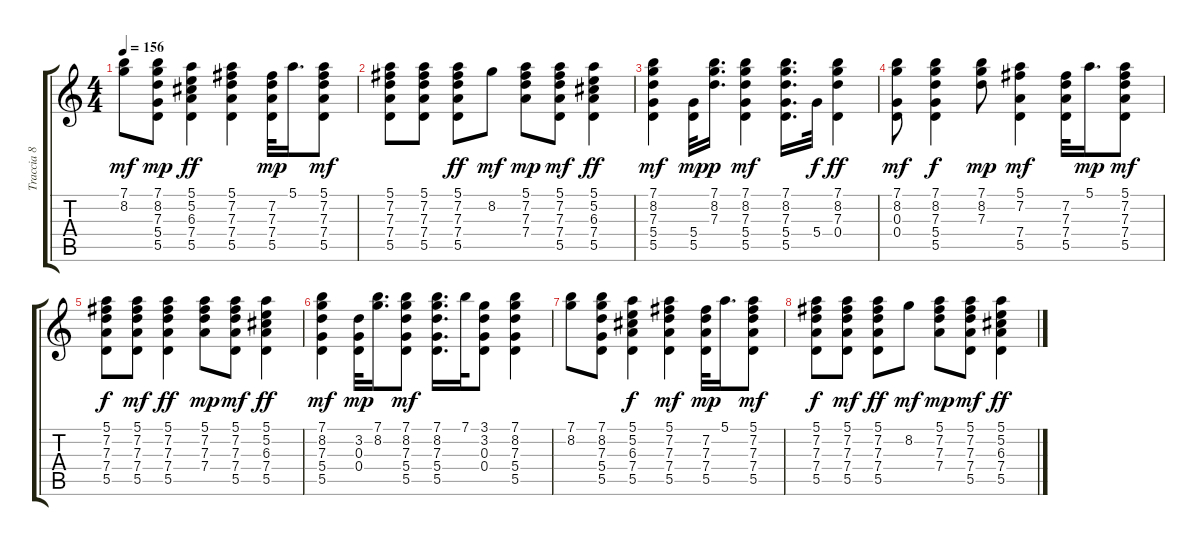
\track ("Traccia 8" "Traccia 8") {instrument acousticguitarnylon}
\staff {score tabs}
\tuning (E4 B3 G3 D3 A2 E2) {hide}
\ts (4 4)
\tempo 156
\clef g2
\ks c
(7.1 8.2).8{dy mf} (7.1 8.2 7.3 5.4 5.5).8{dy mp} (5.1 5.2 6.3 7.4 5.5).4{dy ff} (5.1 7.2 7.3 7.4 5.5).4 (7.2 7.3 7.4 5.5).32{dy mp} 5.1.16{d} (5.1 7.2 7.3 7.4 5.5).8{dy mf} |
(5.1 7.2 7.3 7.4 5.5).8 (5.1 7.2 7.3 7.4 5.5).8 (5.1 7.2 7.3 7.4 5.5).8{dy ff} 8.2.8{dy mf} (5.1 7.2 7.3 7.4).8{dy mp} (5.1 7.2 7.3 7.4 5.5).8{dy mf} (5.1 5.2 6.3 7.4 5.5).4{dy ff} |
(7.1 8.2 7.3 5.4 5.5).4{dy mf} (5.4 5.5).32{dy mp} (7.1 8.2 7.3).16{d dy p} (7.1 8.2 7.3 5.4 5.5).4{dy mf} (7.1 8.2 7.3 5.4 5.5).16{d} 5.4.32{dy f} (7.1 8.2 7.3 0.4).4{dy ff} |
(7.1 8.2 0.3 0.4).8{dy mf} (7.1 8.2 7.3 5.4 5.5).4{dy f} (7.1 8.2 7.3).8{dy mp} (5.1 7.2 7.4 5.5).4{dy mf} (7.2 7.3 7.4 5.5).32 5.1.16{d dy mp} (5.1 7.2 7.3 7.4 5.5).8{dy mf} |
(5.1 7.2 7.3 7.4 5.5).8{dy f} (5.1 7.2 7.3 7.4 5.5).8{dy mf} (5.1 7.2 7.3 7.4 5.5).4{dy ff} (5.1 7.2 7.3 7.4).8{dy mp} (5.1 7.2 7.3 7.4 5.5).8{dy mf} (5.1 5.2 6.3 7.4 5.5).4{dy ff} |
(7.1 8.2 7.3 5.4 5.5).4{dy mf} (3.2 0.3 0.4).32{dy mp} (7.1 8.2).16{d} (7.1 8.2 7.3 5.4 5.5).8{dy mf} (7.1 8.2 7.3 5.4 5.5).16{d} 7.1.32 (3.1 3.2 0.3 0.4).8 (7.1 8.2 7.3 5.4 5.5).4 |
(7.1 8.2).8 (7.1 8.2 7.3 5.4 5.5).8 (5.1 5.2 6.3 7.4 5.5).4{dy f} (5.1 7.2 7.3 7.4 5.5).4{dy mf} (7.2 7.3 7.4 5.5).32{dy mp} 5.1.16{d} (5.1 7.2 7.3 7.4 5.5).8{dy mf} |
(5.1 7.2 7.3 7.4 5.5).8{dy f} (5.1 7.2 7.3 7.4 5.5).8{dy mf} (5.1 7.2 7.3 7.4 5.5).8{dy ff} 8.2.8{dy mf} (5.1 7.2 7.3 7.4).8{dy mp} (5.1 7.2 7.3 7.4 5.5).8{dy mf} (5.1 5.2 6.3 7.4 5.5).4{dy ff}
